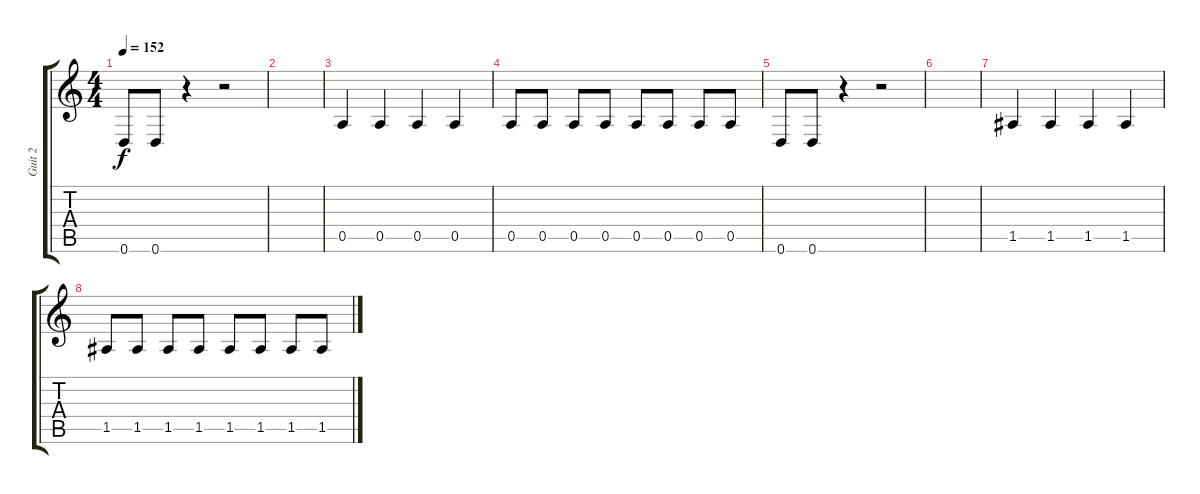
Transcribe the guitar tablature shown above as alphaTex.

\track ("Guit 2" "Guit 2") {instrument distortionguitar}
\staff {score tabs}
\tuning (E4 B3 G3 D3 A2 D2) {hide}
\ts (4 4)
\tempo 152
\clef g2
\ks c
0.6.8{dy f} 0.6.8 r.4 r.2 |
|
0.5.4 0.5.4 0.5.4 0.5.4 |
0.5.8 0.5.8 0.5.8 0.5.8 0.5.8 0.5.8 0.5.8 0.5.8 |
0.6.8 0.6.8 r.4 r.2 |
|
1.5.4 1.5.4 1.5.4 1.5.4 |
1.5.8 1.5.8 1.5.8 1.5.8 1.5.8 1.5.8 1.5.8 1.5.8
